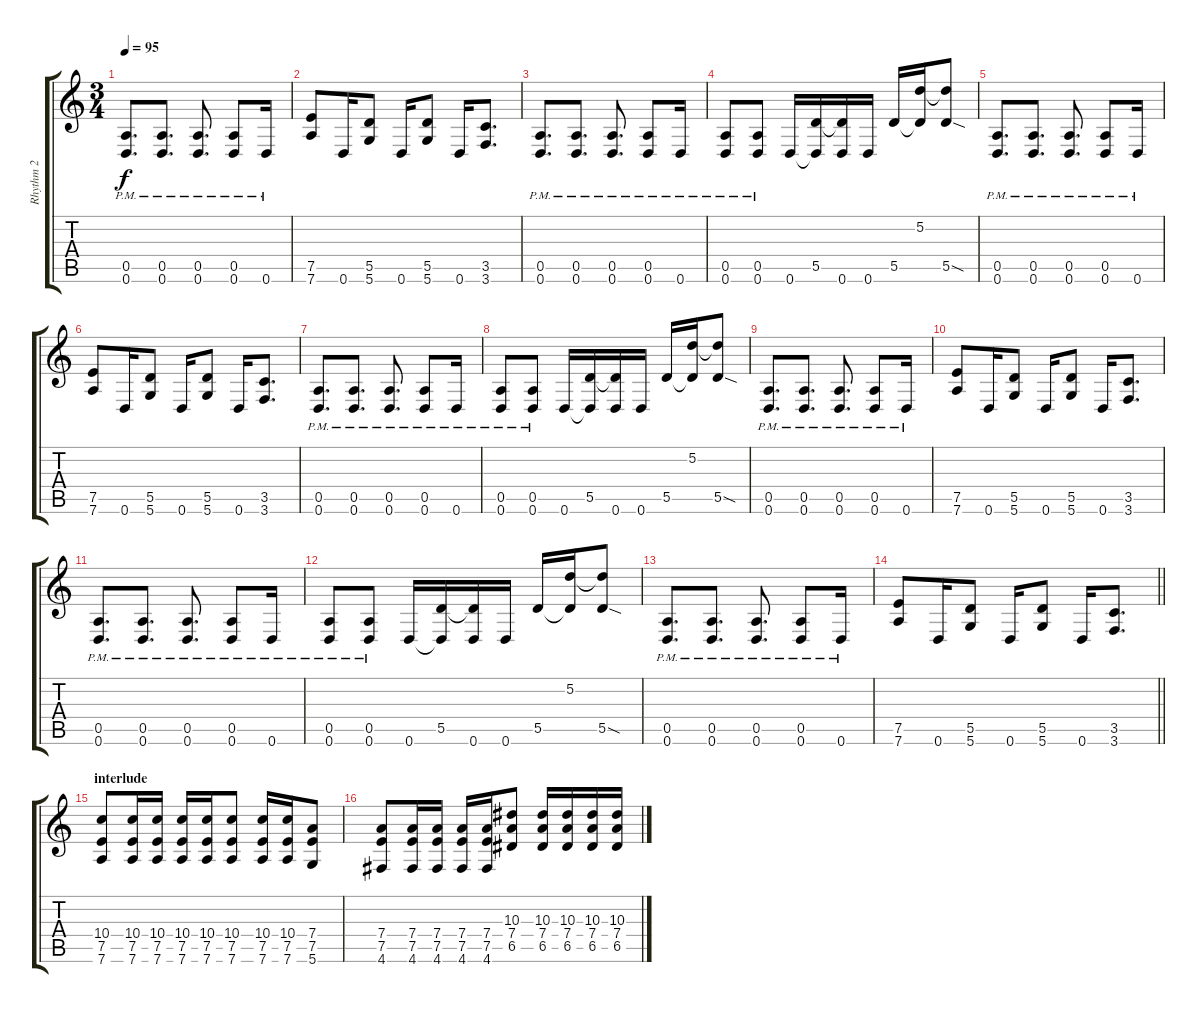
\track ("Rhythm 2" "Rhythm 2") {instrument distortionguitar}
\staff {score tabs}
\tuning (E4 A3 F3 D3 A2 D2) {hide}
\ts (3 4)
\tempo 95
\clef g2
\ks c
(0.5{pm} 0.6{pm}).8{d dy f} (0.5{pm} 0.6{pm}).8{d} (0.5{pm} 0.6{pm}).8{d} (0.5{pm} 0.6{pm}).8 0.6{pm}.16 |
(7.5 7.6).8 0.6.16 (5.5 5.6).8 0.6.16 (5.5 5.6).8 0.6.16 (3.5 3.6).8{d} |
(0.5{pm} 0.6{pm}).8{d} (0.5{pm} 0.6{pm}).8{d} (0.5{pm} 0.6{pm}).8{d} (0.5{pm} 0.6{pm}).8 0.6{pm}.16 |
(0.5{pm} 0.6{pm}).8 (0.5{pm} 0.6{pm}).8 0.6.16 (5.5 0.6{t}).16 (5.5{t} 0.6).16 0.6.16 5.5.16 (5.2 5.5{t}).16 (5.2{t} 5.5{sod}).8 |
(0.5{pm} 0.6{pm}).8{d} (0.5{pm} 0.6{pm}).8{d} (0.5{pm} 0.6{pm}).8{d} (0.5{pm} 0.6{pm}).8 0.6{pm}.16 |
(7.5 7.6).8 0.6.16 (5.5 5.6).8 0.6.16 (5.5 5.6).8 0.6.16 (3.5 3.6).8{d} |
(0.5{pm} 0.6{pm}).8{d} (0.5{pm} 0.6{pm}).8{d} (0.5{pm} 0.6{pm}).8{d} (0.5{pm} 0.6{pm}).8 0.6{pm}.16 |
(0.5{pm} 0.6{pm}).8 (0.5{pm} 0.6{pm}).8 0.6.16 (5.5 0.6{t}).16 (5.5{t} 0.6).16 0.6.16 5.5.16 (5.2 5.5{t}).16 (5.2{t} 5.5{sod}).8 |
(0.5{pm} 0.6{pm}).8{d} (0.5{pm} 0.6{pm}).8{d} (0.5{pm} 0.6{pm}).8{d} (0.5{pm} 0.6{pm}).8 0.6{pm}.16 |
(7.5 7.6).8 0.6.16 (5.5 5.6).8 0.6.16 (5.5 5.6).8 0.6.16 (3.5 3.6).8{d} |
(0.5{pm} 0.6{pm}).8{d} (0.5{pm} 0.6{pm}).8{d} (0.5{pm} 0.6{pm}).8{d} (0.5{pm} 0.6{pm}).8 0.6{pm}.16 |
(0.5{pm} 0.6{pm}).8 (0.5{pm} 0.6{pm}).8 0.6.16 (5.5 0.6{t}).16 (5.5{t} 0.6).16 0.6.16 5.5.16 (5.2 5.5{t}).16 (5.2{t} 5.5{sod}).8 |
(0.5{pm} 0.6{pm}).8{d} (0.5{pm} 0.6{pm}).8{d} (0.5{pm} 0.6{pm}).8{d} (0.5{pm} 0.6{pm}).8 0.6{pm}.16 |
\barLineRight lightlight
(7.5 7.6).8 0.6.16 (5.5 5.6).8 0.6.16 (5.5 5.6).8 0.6.16 (3.5 3.6).8{d} |
\section ("" "interlude")
(10.4 7.5 7.6).8 (10.4 7.5 7.6).16 (10.4 7.5 7.6).16 (10.4 7.5 7.6).16 (10.4 7.5 7.6).16 (10.4 7.5 7.6).8 (10.4 7.5 7.6).16 (10.4 7.5 7.6).16 (7.4 7.5 5.6).8 |
(7.4 7.5 4.6).8 (7.4 7.5 4.6).16 (7.4 7.5 4.6).16 (7.4 7.5 4.6).16 (7.4 7.5 4.6).16 (10.3 7.4 6.5).8 (10.3 7.4 6.5).16 (10.3 7.4 6.5).16 (10.3 7.4 6.5).16 (10.3 7.4 6.5).16
